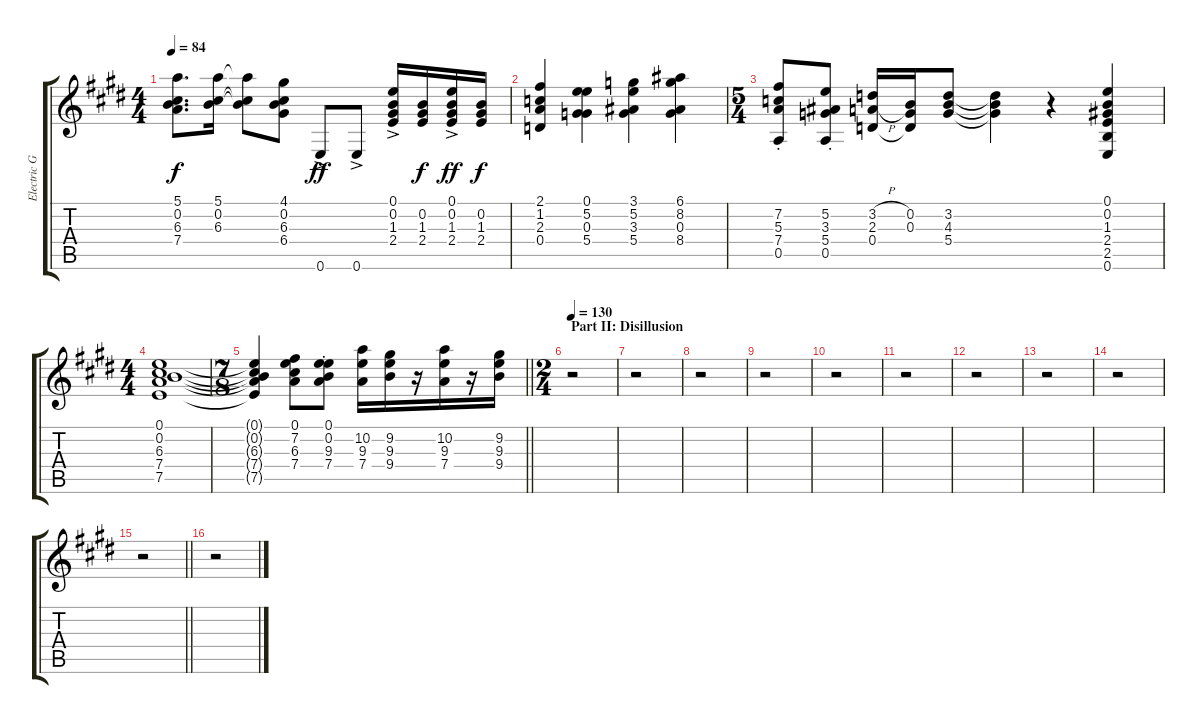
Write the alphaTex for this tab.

\track ("Electric Guitar - Rhythm" "Electric G") {instrument overdrivenguitar}
\staff {score tabs}
\tuning (E4 B3 G3 D3 A2 E2) {hide}
\ts (4 4)
\tempo 84
\clef g2
\ks c#minor
(5.1 0.2 6.3 7.4).8{d dy f} (5.1 0.2 6.3).16 (5.1{t} 0.2{t} 6.3{t}).8 (4.1 0.2 6.3 6.4).8 0.6{ac}.8{dy ff} 0.6{ac}.8 (0.1{ac} 0.2{ac} 1.3{ac} 2.4{ac}).16 (0.2 1.3 2.4).16{dy f} (0.1{ac} 0.2{ac} 1.3{ac} 2.4{ac}).16{dy ff} (0.2 1.3 2.4).16{dy f} |
\ks e
(2.1 1.2 2.3 0.4).4 (0.1 5.2 0.3 5.4).4 (3.1 5.2 3.3 5.4).4 (6.1 8.2 0.3 8.4).4 |
\ts (5 4)
\ks c#minor
(7.2{st} 5.3{st} 7.4{st} 0.5{st}).8 (5.2{st} 3.3{st} 5.4{st} 0.5{st}).8 (3.2{h} 2.3{h} 0.4).16 (0.2 0.3 0.4{t}).16 (3.2 4.3 5.4).8 (3.2{t} 4.3{t} 5.4{t}).4 r.4 (0.1 0.2 1.3 2.4 2.5 0.6).4 |
\ts (4 4)
(0.1 0.2 6.3 7.4 7.5).1 |
\ts (7 8)
\barLineRight lightlight
(0.1{t} 0.2{t} 6.3{t} 7.4{t} 7.5{t}).4 (0.1 7.2 6.3 7.4).8 (0.1{st} 0.2{st} 9.3{st} 7.4{st}).8 (10.2 9.3 7.4).16 (9.2 9.3 9.4).16 r.16 (10.2 9.3 7.4).16 r.16 (9.2 9.3 9.4).16 |
\ts (2 4)
\section ("" " Part II: Disillusion")
\tempo 130
\ks e
r.2 |
\ks c#minor
r.2 |
r.2 |
r.2 |
\ks e
r.2 |
\ks c#minor
r.2 |
r.2 |
r.2 |
\ks e
r.2 |
\barLineRight lightlight
\ks c#minor
r.2 |
\ks e
r.2
